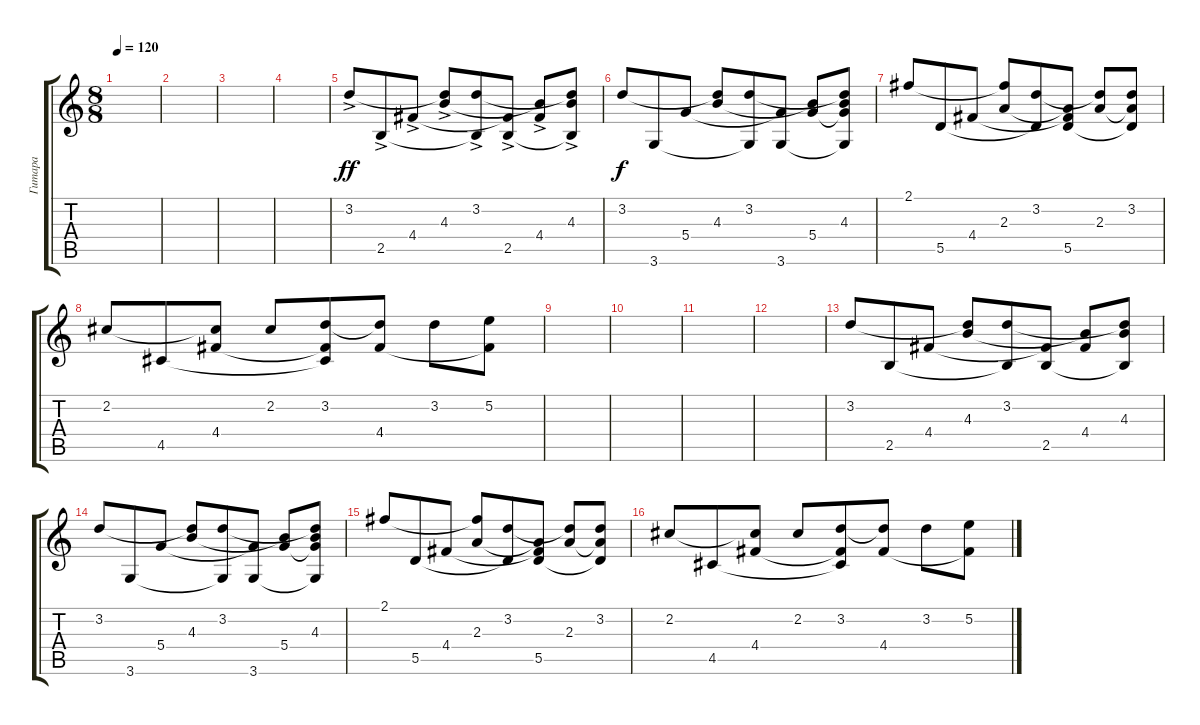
\track ("Гитара" "Гитара") {instrument acousticguitarsteel}
\staff {score tabs}
\tuning (E4 B3 G3 D3 A2 E2) {hide}
\ts (8 8)
\tempo 120
\clef g2
\ks c
|
|
|
|
3.2{ac}.8{dy ff} 2.5{ac}.8 4.4{ac}.8 (3.2{t} 4.3{ac}).8 (3.2{ac} 2.5{t}).8 (4.4{t} 2.5{ac}).8 (4.3{t} 4.4{ac}).8 (3.2{t} 4.3{ac} 2.5{t}).8 |
3.2.8{dy f} 3.6.8 5.4.8 (3.2{t} 4.3).8 (3.2 3.6{t}).8 (5.4{t} 3.6).8 (4.3{t} 5.4).8 (3.2{t} 4.3 5.4{t} 3.6{t}).8 |
2.1.8 5.5.8 4.4.8 (2.1{t} 2.3).8 (3.2 5.5{t}).8 (2.3{t} 4.4{t} 5.5).8 (3.2{t} 2.3).8 (3.2 2.3{t} 5.5{t}).8 |
2.2.8 4.5.8 (2.2{t} 4.4).8 2.2.8 (3.2 4.4{t} 4.5{t}).8 (3.2{t} 4.4).8 3.2.8 (5.2 4.4{t}).8 |
|
|
|
|
3.2.8 2.5.8 4.4.8 (3.2{t} 4.3).8 (3.2 2.5{t}).8 (4.4{t} 2.5).8 (4.3{t} 4.4).8 (3.2{t} 4.3 2.5{t}).8 |
3.2.8 3.6.8 5.4.8 (3.2{t} 4.3).8 (3.2 3.6{t}).8 (5.4{t} 3.6).8 (4.3{t} 5.4).8 (3.2{t} 4.3 5.4{t} 3.6{t}).8 |
2.1.8 5.5.8 4.4.8 (2.1{t} 2.3).8 (3.2 5.5{t}).8 (2.3{t} 4.4{t} 5.5).8 (3.2{t} 2.3).8 (3.2 2.3{t} 5.5{t}).8 |
2.2.8 4.5.8 (2.2{t} 4.4).8 2.2.8 (3.2 4.4{t} 4.5{t}).8 (3.2{t} 4.4).8 3.2.8 (5.2 4.4{t}).8
